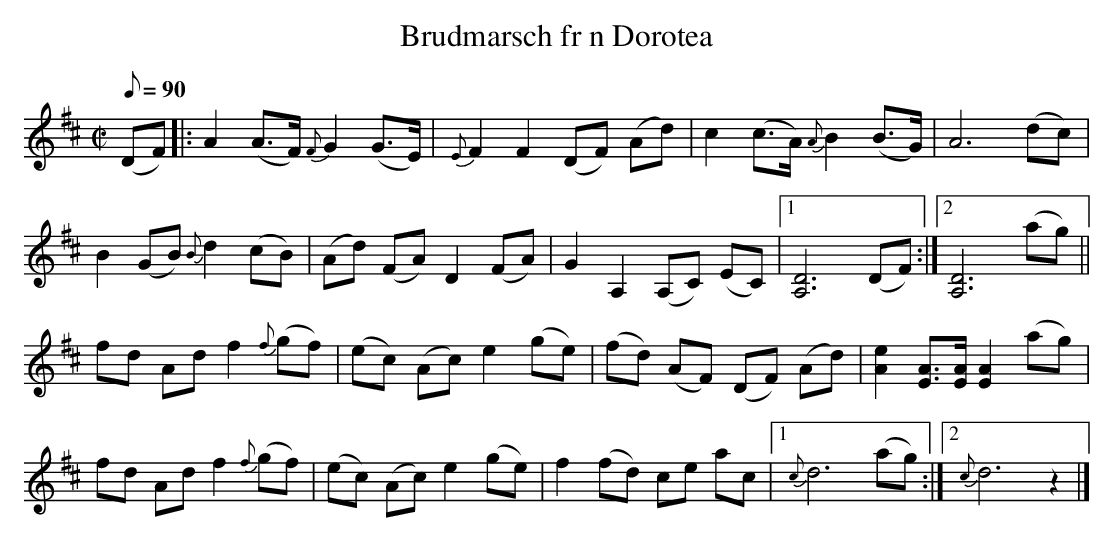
X:1
T: Brudmarsch fr n Dorotea
M: C|
L: 1/8
K: D
Q: 90
(DF) |: A2(A>F) {F}G2(G>E) | {E}F2F2 (DF) (Ad) | c2(c>A) {A}B2(B>G) | A6 (dc) |
B2(GB) {B}d2(cB) | (Ad) (FA) D2(FA) | G2A,2 (A,C) (EC) |1 [A,D]6(DF) :|2 [A,D]6(ag) ||
fd Ad f2 {f}(gf) | (ec) (Ac) e2(ge) | (fd) (AF) (DF) (Ad) | [Ae]2[EA]>[EA] [EA]2(ag) |
fd Ad f2 {f}(gf) | (ec) (Ac) e2(ge) | f2(fd) ce ac |1 {c}d6(ag) :|2 {c}d6z2 |]
